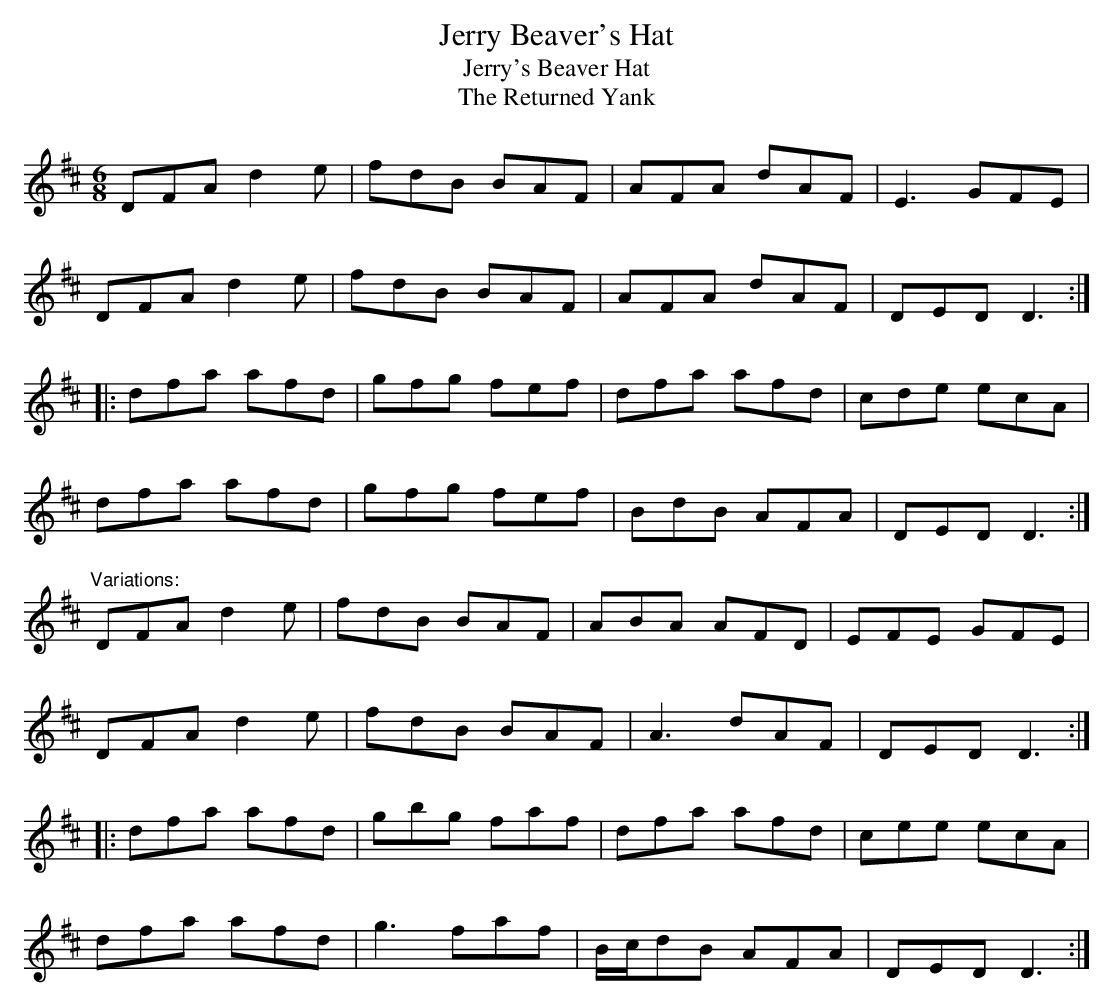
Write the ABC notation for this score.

X:1
T:Jerry Beaver's Hat
T:Jerry's Beaver Hat
T:Returned Yank, The
M:6/8
K:D
DFA d2e|fdB BAF|AFA dAF|E3 GFE|
DFA d2e|fdB BAF|AFA dAF|DED D3:|
|:dfa afd|gfg fef|dfa afd|cde ecA|
dfa afd|gfg fef|BdB AFA|DED D3:|
"Variations:"
DFA d2e|fdB BAF|ABA AFD|EFE GFE|
DFA d2e|fdB BAF|A3 dAF|DED D3:|
|:dfa afd|gbg faf|dfa afd|cee ecA|
dfa afd|g3 faf|B/c/dB AFA|DED D3:|
